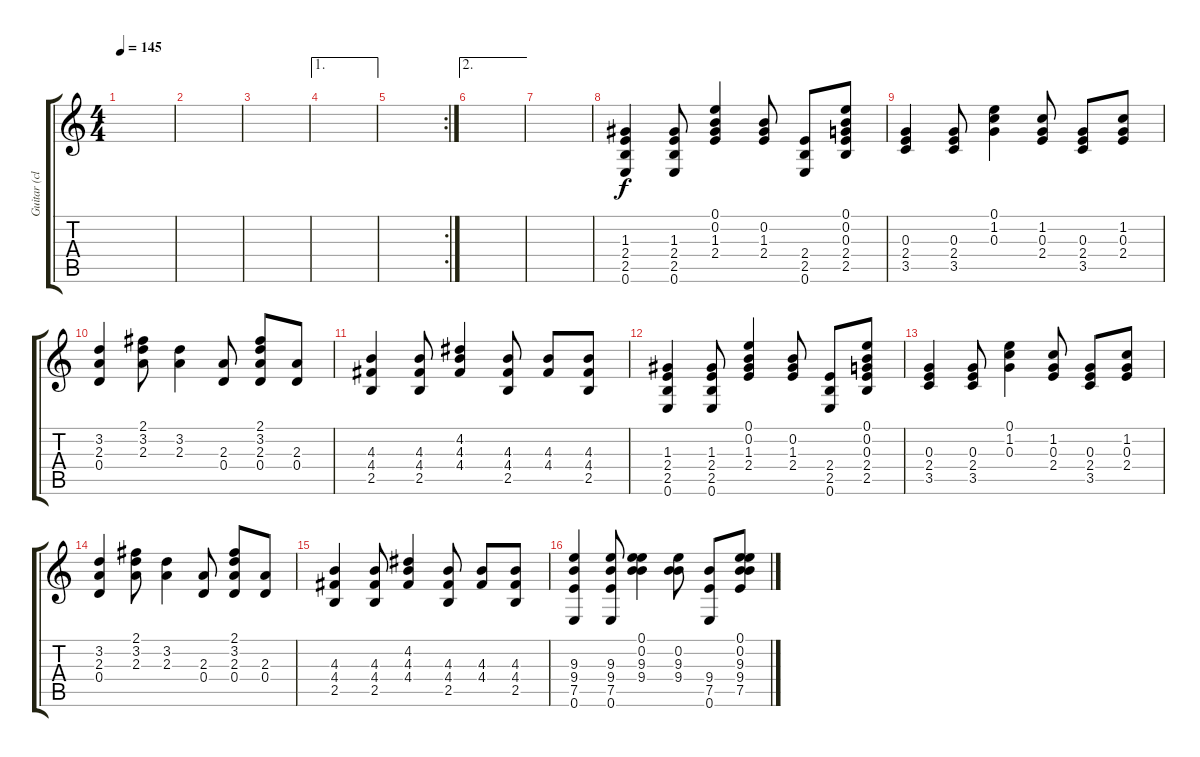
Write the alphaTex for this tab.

\track ("Guitar (clean)" "Guitar (cl") {instrument electricguitarclean}
\staff {score tabs}
\tuning (E4 B3 G3 D3 A2 E2) {hide}
\ts (4 4)
\tempo 145
\clef g2
\ks c
|
|
|
\ae 1
|
\rc 2
|
\ae 2
|
|
(1.3 2.4 2.5 0.6).4 (1.3 2.4 2.5 0.6).8 (0.1 0.2 1.3 2.4).4 (0.2 1.3 2.4).8 (2.4 2.5 0.6).8 (0.1 0.2 0.3 2.4 2.5).8 |
(0.3 2.4 3.5).4 (0.3 2.4 3.5).8 (0.1 1.2 0.3).4 (1.2 0.3 2.4).8 (0.3 2.4 3.5).8 (1.2 0.3 2.4).8 |
(3.2 2.3 0.4).4 (2.1 3.2 2.3).8 (3.2 2.3).4 (2.3 0.4).8 (2.1 3.2 2.3 0.4).8 (2.3 0.4).8 |
(4.3 4.4 2.5).4 (4.3 4.4 2.5).8 (4.2 4.3 4.4).4 (4.3 4.4 2.5).8 (4.3 4.4).8 (4.3 4.4 2.5).8 |
(1.3 2.4 2.5 0.6).4 (1.3 2.4 2.5 0.6).8 (0.1 0.2 1.3 2.4).4 (0.2 1.3 2.4).8 (2.4 2.5 0.6).8 (0.1 0.2 0.3 2.4 2.5).8 |
(0.3 2.4 3.5).4 (0.3 2.4 3.5).8 (0.1 1.2 0.3).4 (1.2 0.3 2.4).8 (0.3 2.4 3.5).8 (1.2 0.3 2.4).8 |
(3.2 2.3 0.4).4 (2.1 3.2 2.3).8 (3.2 2.3).4 (2.3 0.4).8 (2.1 3.2 2.3 0.4).8 (2.3 0.4).8 |
(4.3 4.4 2.5).4 (4.3 4.4 2.5).8 (4.2 4.3 4.4).4 (4.3 4.4 2.5).8 (4.3 4.4).8 (4.3 4.4 2.5).8 |
(9.3 9.4 7.5 0.6).4 (9.3 9.4 7.5 0.6).8 (0.1 0.2 9.3 9.4).4 (0.2 9.3 9.4).8 (9.4 7.5 0.6).8 (0.1 0.2 9.3 9.4 7.5).8
